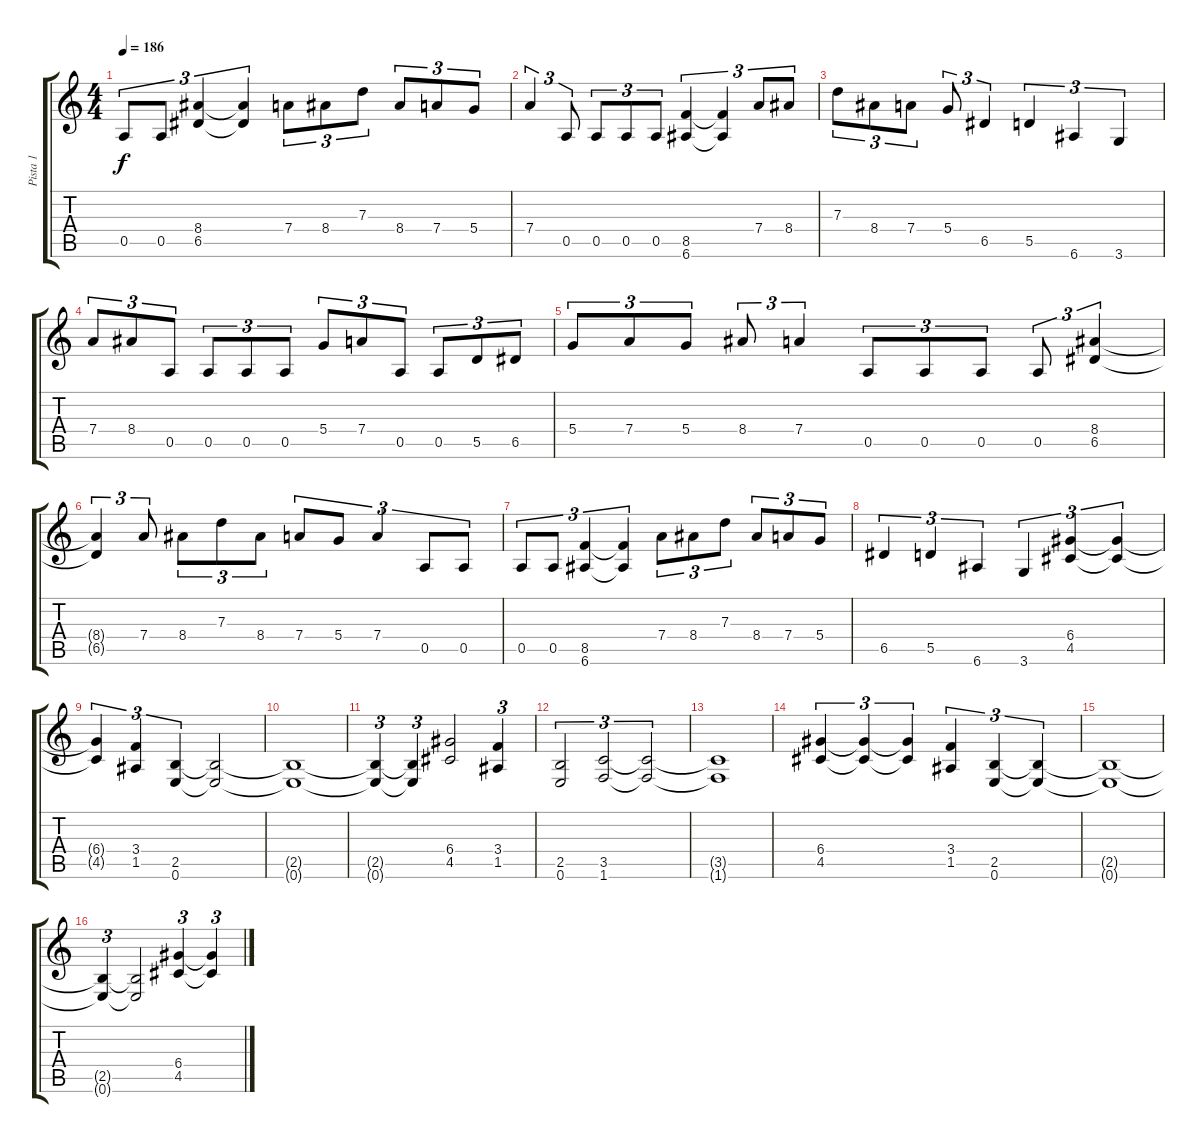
\track ("Pista 1" "Pista 1") {instrument overdrivenguitar}
\staff {score tabs}
\tuning (E4 B3 G3 D3 A2 E2) {hide}
\ts (4 4)
\tempo 186
\clef g2
\ks c
0.5.8{tu (3 2) dy f} 0.5.8{tu (3 2)} (8.4 6.5).4{tu (3 2)} (8.4{t} 6.5{t}).4{tu (3 2)} 7.4.8{tu (3 2)} 8.4.8{tu (3 2)} 7.3.8{tu (3 2)} 8.4.8{tu (3 2)} 7.4.8{tu (3 2)} 5.4.8{tu (3 2)} |
7.4.4{tu (3 2)} 0.5.8{tu (3 2)} 0.5.8{tu (3 2)} 0.5.8{tu (3 2)} 0.5.8{tu (3 2)} (8.5 6.6).4{tu (3 2)} (8.5{t} 6.6{t}).4{tu (3 2)} 7.4.8{tu (3 2)} 8.4.8{tu (3 2)} |
7.3.8{tu (3 2)} 8.4.8{tu (3 2)} 7.4.8{tu (3 2)} 5.4.8{tu (3 2)} 6.5.4{tu (3 2)} 5.5.4{tu (3 2)} 6.6.4{tu (3 2)} 3.6.4{tu (3 2)} |
7.4.8{tu (3 2)} 8.4.8{tu (3 2)} 0.5.8{tu (3 2)} 0.5.8{tu (3 2)} 0.5.8{tu (3 2)} 0.5.8{tu (3 2)} 5.4.8{tu (3 2)} 7.4.8{tu (3 2)} 0.5.8{tu (3 2)} 0.5.8{tu (3 2)} 5.5.8{tu (3 2)} 6.5.8{tu (3 2)} |
5.4.8{tu (3 2)} 7.4.8{tu (3 2)} 5.4.8{tu (3 2)} 8.4.8{tu (3 2)} 7.4.4{tu (3 2)} 0.5.8{tu (3 2)} 0.5.8{tu (3 2)} 0.5.8{tu (3 2)} 0.5.8{tu (3 2)} (8.4 6.5).4{tu (3 2)} |
(8.4{t} 6.5{t}).4{tu (3 2)} 7.4.8{tu (3 2)} 8.4.8{tu (3 2)} 7.3.8{tu (3 2)} 8.4.8{tu (3 2)} 7.4.8{tu (3 2)} 5.4.8{tu (3 2)} 7.4.4{tu (3 2)} 0.5.8{tu (3 2)} 0.5.8{tu (3 2)} |
0.5.8{tu (3 2)} 0.5.8{tu (3 2)} (8.5 6.6).4{tu (3 2)} (8.5{t} 6.6{t}).4{tu (3 2)} 7.4.8{tu (3 2)} 8.4.8{tu (3 2)} 7.3.8{tu (3 2)} 8.4.8{tu (3 2)} 7.4.8{tu (3 2)} 5.4.8{tu (3 2)} |
6.5.4{tu (3 2)} 5.5.4{tu (3 2)} 6.6.4{tu (3 2)} 3.6.4{tu (3 2)} (6.4 4.5).4{tu (3 2)} (6.4{t} 4.5{t}).4{tu (3 2)} |
(6.4{t} 4.5{t}).4{tu (3 2)} (3.4 1.5).4{tu (3 2)} (2.5 0.6).4{tu (3 2)} (2.5{t} 0.6{t}).2 |
(2.5{t} 0.6{t}).1 |
(2.5{t} 0.6{t}).4{tu (3 2)} (2.5{t} 0.6{t}).4{tu (3 2)} (6.4 4.5).2 (3.4 1.5).4{tu (3 2)} |
(2.5 0.6).2{tu (3 2)} (3.5 1.6).2{tu (3 2)} (3.5{t} 1.6{t}).2{tu (3 2)} |
(3.5{t} 1.6{t}).1 |
(6.4 4.5).4{tu (3 2)} (6.4{t} 4.5{t}).4{tu (3 2)} (6.4{t} 4.5{t}).4{tu (3 2)} (3.4 1.5).4{tu (3 2)} (2.5 0.6).4{tu (3 2)} (2.5{t} 0.6{t}).4{tu (3 2)} |
(2.5{t} 0.6{t}).1 |
(2.5{t} 0.6{t}).4{tu (3 2)} (2.5{t} 0.6{t}).2 (6.4 4.5).4{tu (3 2)} (6.4{t} 4.5{t}).4{tu (3 2)}
